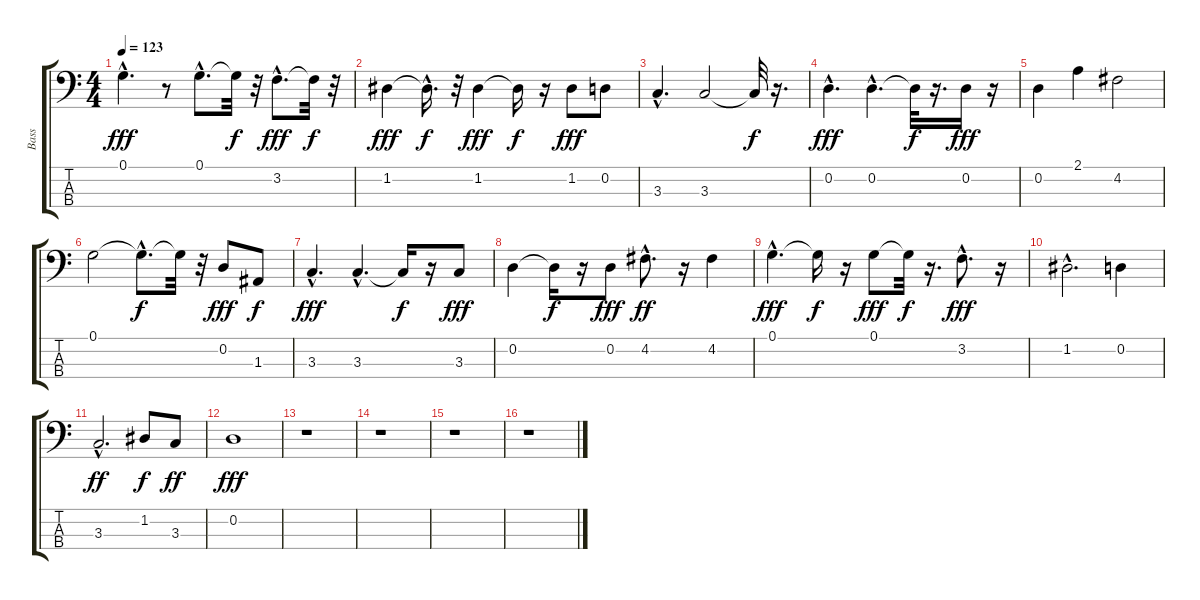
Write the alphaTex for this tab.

\track ("Bass" "Bass") {instrument fretlessbass}
\staff {score tabs}
\tuning (G2 D2 A1 E1) {hide}
\ts (4 4)
\tempo 123
\clef f4
\ks c
0.1{hac}.4{d dy fff} r.8 0.1{hac}.8{d} 0.1{t}.32{dy f} r.32 3.2{hac}.8{d dy fff} 3.2{t}.32{dy f} r.32 |
1.2.4{dy fff} 1.2{hac t}.16{d dy f} r.32 1.2.4{dy fff} 1.2{t}.16{dy f} r.16 1.2.8{dy fff} 0.2.8 |
3.3{hac}.4{d} 3.3.2 3.3{t}.32{dy f} r.16{d} |
0.2{hac}.4{d dy fff} 0.2{hac}.4{d} 0.2{t}.32{dy f} r.16{d} 0.2.16{dy fff} r.16 |
0.2.4 2.1.4 4.2.2 |
0.1.2 0.1{hac t}.8{d dy f} 0.1{t}.32 r.32 0.2.8{dy fff} 1.3.8{dy f} |
3.3{hac}.4{d dy fff} 3.3{hac}.4{d} 3.3{t}.16{dy f} r.16 3.3.8{dy fff} |
0.2.4 0.2{t}.16{dy f} r.16 0.2.8{dy fff} 4.2{hac}.8{d dy ff} r.16 4.2.4 |
0.1{hac}.4{d dy fff} 0.1{t}.16{dy f} r.16 0.1.8{dy fff} 0.1{t}.32{dy f} r.16{d} 3.2{hac}.8{d dy fff} r.16 |
1.2{hac}.2{d} 0.2.4 |
3.3{hac}.2{d dy ff} 1.2.8{dy f} 3.3.8{dy ff} |
0.2.1{dy fff} |
r.1 |
r.1 |
r.1 |
r.1
